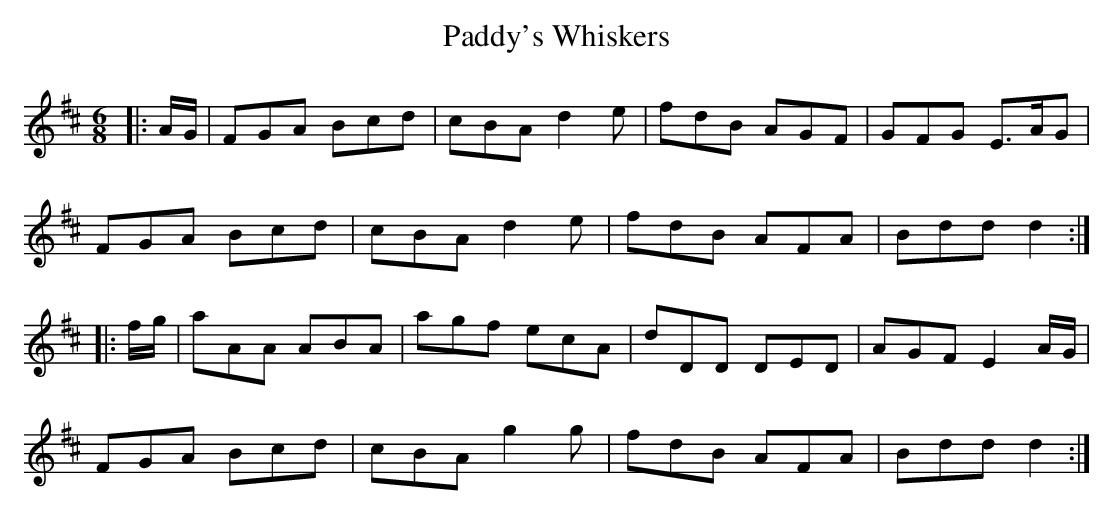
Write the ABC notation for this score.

X:1
T: Paddy's Whiskers
M: 6/8
L: 1/8
K: Dmaj
|:A/G/|FGA Bcd|cBA d2e|fdB AGF|GFG E>AG|
FGA Bcd|cBA d2e|fdB AFA|Bdd d2:|
|:f/g/|aAA ABA|agf ecA|dDD DED|AGF E2 A/G/|
FGA Bcd|cBA g2g|fdB AFA|Bdd d2:|
